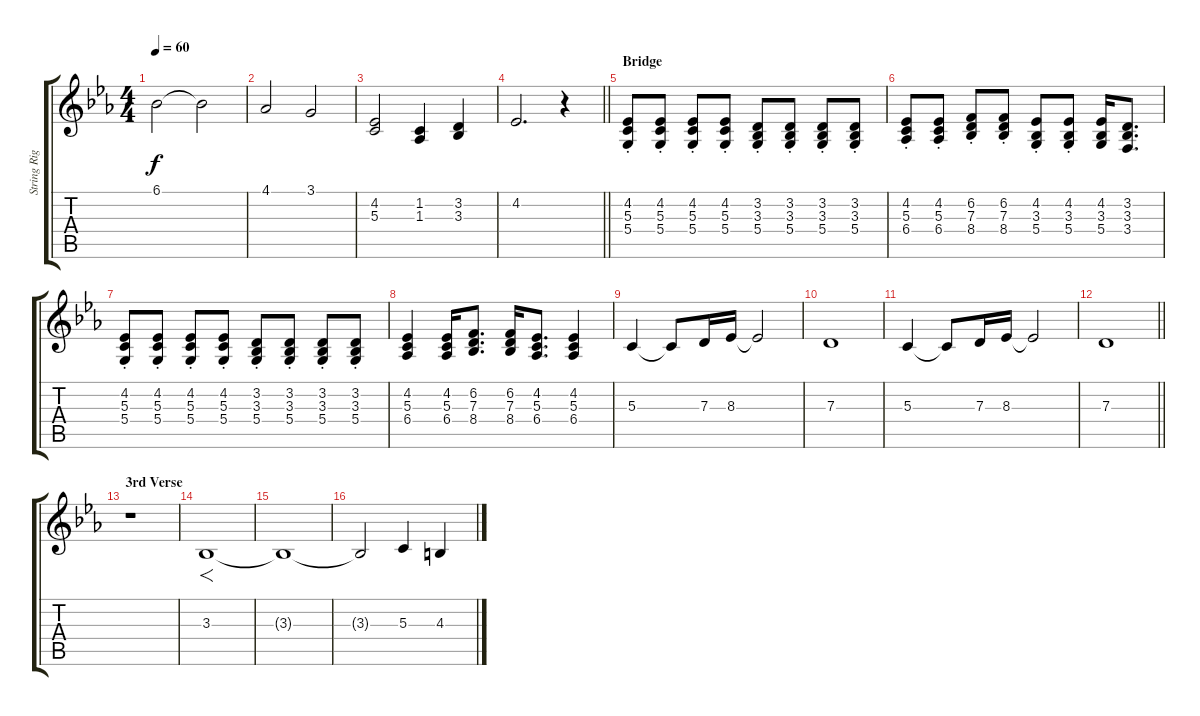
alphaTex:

\track ("String Right" "String Rig") {instrument synthstrings2}
\staff {score tabs}
\tuning (E4 B3 G3 D3 A2 C2) {hide}
\ts (4 4)
\tempo 60
\clef g2
\ks cminor
6.1.2{dy f} 6.1{t}.2 |
4.1.2 3.1.2 |
(4.2 5.3).2 (1.2 1.3).4 (3.2 3.3).4 |
\barLineRight lightlight
4.2.2{d} r.4 |
\section ("" "Bridge")
(4.2 5.3 5.4{st}).8 (4.2 5.3 5.4{st}).8 (4.2 5.3 5.4{st}).8 (4.2 5.3 5.4{st}).8 (3.2 3.3 5.4{st}).8 (3.2 3.3 5.4{st}).8 (3.2 3.3 5.4{st}).8 (3.2 3.3 5.4{st}).8 |
(4.2{st} 5.3{st} 6.4{st}).8 (4.2{st} 5.3{st} 6.4{st}).8 (6.2{st} 7.3{st} 8.4{st}).8 (6.2{st} 7.3{st} 8.4{st}).8 (4.2{st} 3.3{st} 5.4{st}).8 (4.2{st} 3.3{st} 5.4{st}).8 (4.2 3.3 5.4).16 (3.2 3.3 3.4).8{d} |
(4.2 5.3 5.4{st}).8 (4.2 5.3 5.4{st}).8 (4.2 5.3 5.4{st}).8 (4.2 5.3 5.4{st}).8 (3.2 3.3 5.4{st}).8 (3.2 3.3 5.4{st}).8 (3.2 3.3 5.4{st}).8 (3.2 3.3 5.4{st}).8 |
(4.2 5.3 6.4).4 (4.2 5.3 6.4).16 (6.2 7.3 8.4).8{d} (6.2 7.3 8.4).16 (4.2 5.3 6.4).8{d} (4.2 5.3 6.4).4 |
5.3.4 5.3{t}.8 7.3.16 8.3.16 8.3{t}.2 |
7.3.1 |
5.3.4 5.3{t}.8 7.3.16 8.3.16 8.3{t}.2 |
\barLineRight lightlight
7.3.1 |
\section ("" "3rd Verse")
r.1 |
3.3.1{f} |
3.3{t}.1 |
3.3{t}.2 5.3.4 4.3.4
